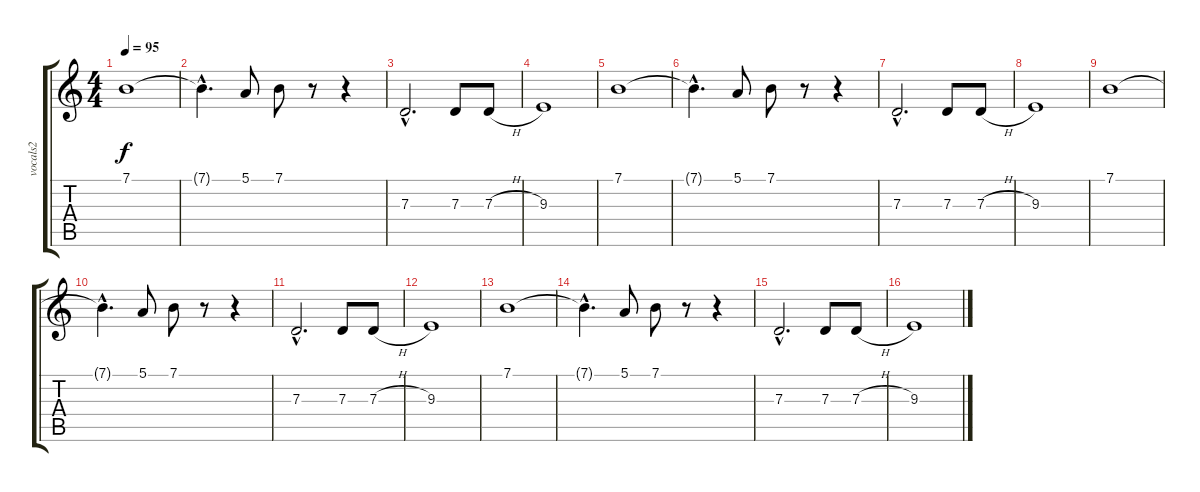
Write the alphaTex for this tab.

\track ("vocals2" "vocals2") {instrument panflute}
\staff {score tabs}
\tuning (E4 B3 G3 D3 A2 E2) {hide}
\ts (4 4)
\tempo 95
\clef g2
\ks c
7.1.1{dy f} |
7.1{hac t}.4{d} 5.1.8 7.1.8 r.8 r.4 |
7.3{hac}.2{d} 7.3.8 7.3{h}.8 |
9.3.1 |
7.1.1 |
7.1{hac t}.4{d} 5.1.8 7.1.8 r.8 r.4 |
7.3{hac}.2{d} 7.3.8 7.3{h}.8 |
9.3.1 |
7.1.1 |
7.1{hac t}.4{d} 5.1.8 7.1.8 r.8 r.4 |
7.3{hac}.2{d} 7.3.8 7.3{h}.8 |
9.3.1 |
7.1.1 |
7.1{hac t}.4{d} 5.1.8 7.1.8 r.8 r.4 |
7.3{hac}.2{d} 7.3.8 7.3{h}.8 |
9.3.1
